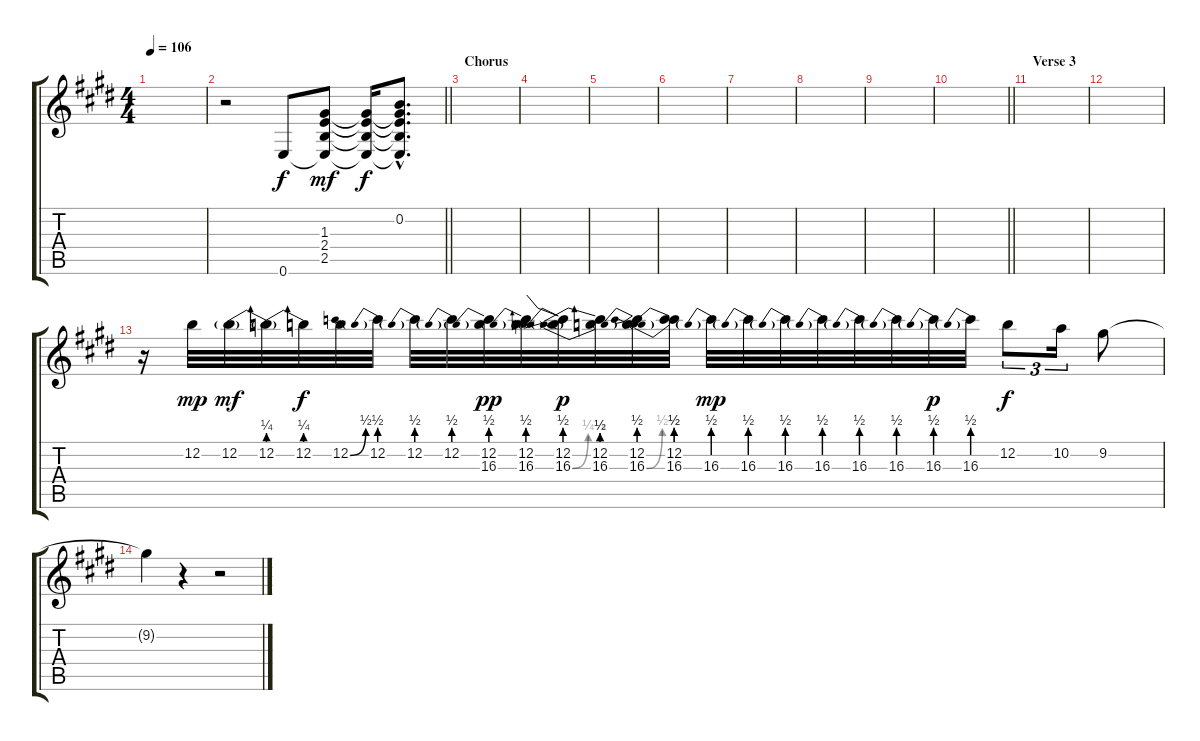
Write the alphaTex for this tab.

\track "" {instrument acousticguitarsteel}
\staff {score tabs}
\tuning (E4 B3 G3 D3 A2 E2) {hide}
\ts (4 4)
\tempo 106
\clef g2
\ks e
|
\barLineRight lightlight
r.2 0.6.8{volume 16} (1.3 2.4 2.5 0.6{t}).8{dy mf} (1.3{t} 2.4{t} 2.5{t} 0.6{t}).16{dy f} (0.2{hac} 1.3{hac t} 2.4{hac t} 2.5{hac t} 0.6{hac t}).8{d} |
\section ("" "Chorus")
|
|
|
|
|
|
|
\barLineRight lightlight
|
\section ("" "Verse 3")
|
|
r.16{volume 10} 12.2.32{dy mp} 12.2.32{dy mf} 12.2{be (prebend 0 1 60 1)}.32 12.2{be (prebend 0 1 60 1)}.32{dy f} 12.2{be (bend 0 0 60 2)}.32 12.2{be (prebend 0 2 60 2)}.32 12.2{be (prebend 0 2 60 2)}.32 12.2{be (prebend 0 2 60 2)}.32 (12.2{be (prebend 0 2 60 2)} 16.3).32{dy pp} (12.2{be (prebend 0 2 60 2)} 16.3).32 (12.2{be (prebend 0 2 60 2)} 16.3{be (bend 0 0 60 1)}).32{dy p} (12.2{be (prebend 0 2 60 2)} 16.3{be (prebend 0 1 60 1)}).32 (12.2{be (prebend 0 2 60 2)} 16.3{be (bend 0 0 60 2)}).32 (12.2{be (prebend 0 2 60 2)} 16.3{be (prebend 0 2 60 2)}).32 16.3{be (prebend 0 2 60 2)}.32{dy mp} 16.3{be (prebend 0 2 60 2)}.32 16.3{be (prebend 0 2 60 2)}.32 16.3{be (prebend 0 2 60 2)}.32 16.3{be (prebend 0 2 60 2)}.32 16.3{be (prebend 0 2 60 2)}.32 16.3{be (prebend 0 2 60 2)}.32{dy p} 16.3{be (prebend 0 2 60 2)}.32 12.2.8{tu (3 2) dy f volume 6} 10.2.16{tu (3 2)} 9.2.8 |
9.2{t}.4 r.4 r.2
